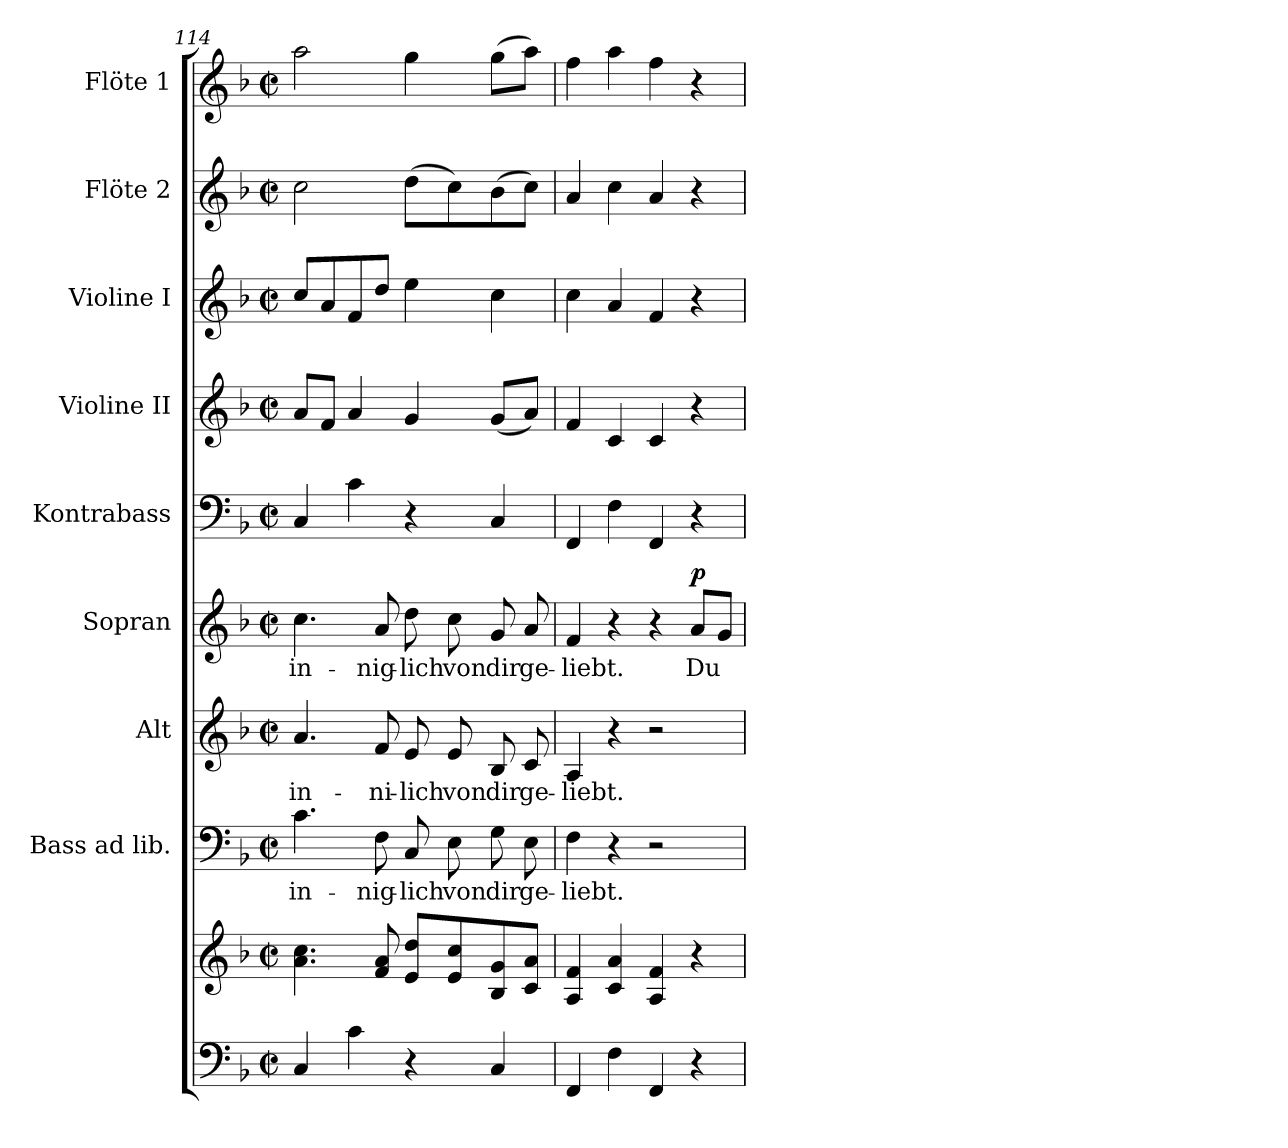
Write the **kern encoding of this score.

**kern	**kern	**kern	**text	**kern	**text	**kern	**text	**dynam	**kern	**kern	**kern	**kern	**kern
*part9	*part9	*part8	*part8	*part7	*part7	*part6	*part6	*part6	*part5	*part4	*part3	*part2	*part1
*staff10	*staff9	*staff8	*staff8	*staff7	*staff7	*staff6	*staff6	*staff6	*staff5	*staff4	*staff3	*staff2	*staff1
*	*	*I"Bass ad lib.	*	*I"Alt	*	*I"Sopran	*	*	*I"Kontrabass	*I"Violine II	*I"Violine I	*I"Flöte 2	*I"Flöte 1
*	*	*I'B.	*	*I'A.	*	*I'S.	*	*	*I'Kb.	*I'Vl. II	*I'Vl. I	*I'Fl. 2	*I'Fl. 1
!!LO:PB:g=z
*clefF4	*clefG2	*clefF4	*	*clefG2	*	*clefG2	*	*	*clefF4	*clefG2	*clefG2	*clefG2	*clefG2
*	*	*	*	*	*	*	*	*	*ITrd7c12	*	*	*	*
*k[b-]	*k[b-]	*k[b-]	*	*k[b-]	*	*k[b-]	*	*	*k[b-]	*k[b-]	*k[b-]	*k[b-]	*k[b-]
*F:	*F:	*F:	*	*F:	*	*F:	*	*	*F:	*F:	*F:	*F:	*F:
*M2/2	*M2/2	*M2/2	*	*M2/2	*	*M2/2	*	*	*M2/2	*M2/2	*M2/2	*M2/2	*M2/2
*met(c|)	*met(c|)	*met(c|)	*	*met(c|)	*	*met(c|)	*	*	*met(c|)	*met(c|)	*met(c|)	*met(c|)	*met(c|)
=114	=114	=114	=114	=114	=114	=114	=114	=114	=114	=114	=114	=114	=114
!	!	!	!LO:LY:b	!	!LO:LY:b	!	!LO:LY:b	!	!	!	!	!	!
4C/	4.a\ 4.cc\	4.c\	in-	4.a/	in-	4.cc\	in-	.	4CC/	8a/L	8cc/L	2cc\	2aa\
.	.	.	.	.	.	.	.	.	.	8f/J	8a/	.	.
4c\	.	.	.	.	.	.	.	.	4C\	4a/	8f/	.	.
!	!	!	!LO:LY:b	!	!LO:LY:b	!	!LO:LY:b	!	!	!	!	!	!
.	8f/ 8a/	8F\	-nig-	8f/	-ni-	8a/	-nig-	.	.	.	8dd/J	.	.
!	!	!	!LO:LY:b	!	!LO:LY:b	!	!LO:LY:b	!	!	!	!	!	!
4r	8e/ 8dd/L	8C/	-lich	8e/	-lich	8dd\	-lich	.	4r	4g/	4ee\	(>8dd\L	4gg\
!	!	!	!LO:LY:b	!	!LO:LY:b	!	!LO:LY:b	!	!	!	!	!	!
.	8e/ 8cc/	8E\	von	8e/	von	8cc\	von	.	.	.	.	8cc\)	.
!	!	!	!LO:LY:b	!	!LO:LY:b	!	!LO:LY:b	!	!	!	!	!	!
4C/	8B-/ 8g/	8G\	dir	8B-/	dir	8g/	dir	.	4CC/	(<8g/L	4cc\	(>8b-\	(>8gg\L
!	!	!	!LO:LY:b	!	!LO:LY:b	!	!LO:LY:b	!	!	!	!	!	!
.	8c/ 8a/J	8E\	ge-	8c/	ge-	8a/	ge-	.	.	8a/J)	.	8cc\J)	8aa\J)
=115	=115	=115	=115	=115	=115	=115	=115	=115	=115	=115	=115	=115	=115
!	!	!	!LO:LY:b	!	!LO:LY:b	!	!LO:LY:b	!	!	!	!	!	!
4FF/	4A/ 4f/	4F\	-liebt.	4A/	-liebt.	4f/	-liebt.	.	4FFF/	4f/	4cc\	4a/	4ff\
4F\	4c/ 4a/	4r	.	4r	.	4r	.	.	4FF\	4c/	4a/	4cc\	4aa\
4FF/	4A/ 4f/	2r	.	2r	.	4r	.	.	4FFF/	4c/	4f/	4a/	4ff\
!	!	!	!	!	!	!	!LO:LY:b	!LO:DY:a	!	!	!	!	!
4r	4r	.	.	.	.	8a/L	Du	p	4r	4r	4r	4r	4r
.	.	.	.	.	.	8g/J	.	.	.	.	.	.	.
=	=	=	=	=	=	=	=	=	=	=	=	=	=
*-	*-	*-	*-	*-	*-	*-	*-	*-	*-	*-	*-	*-	*-
